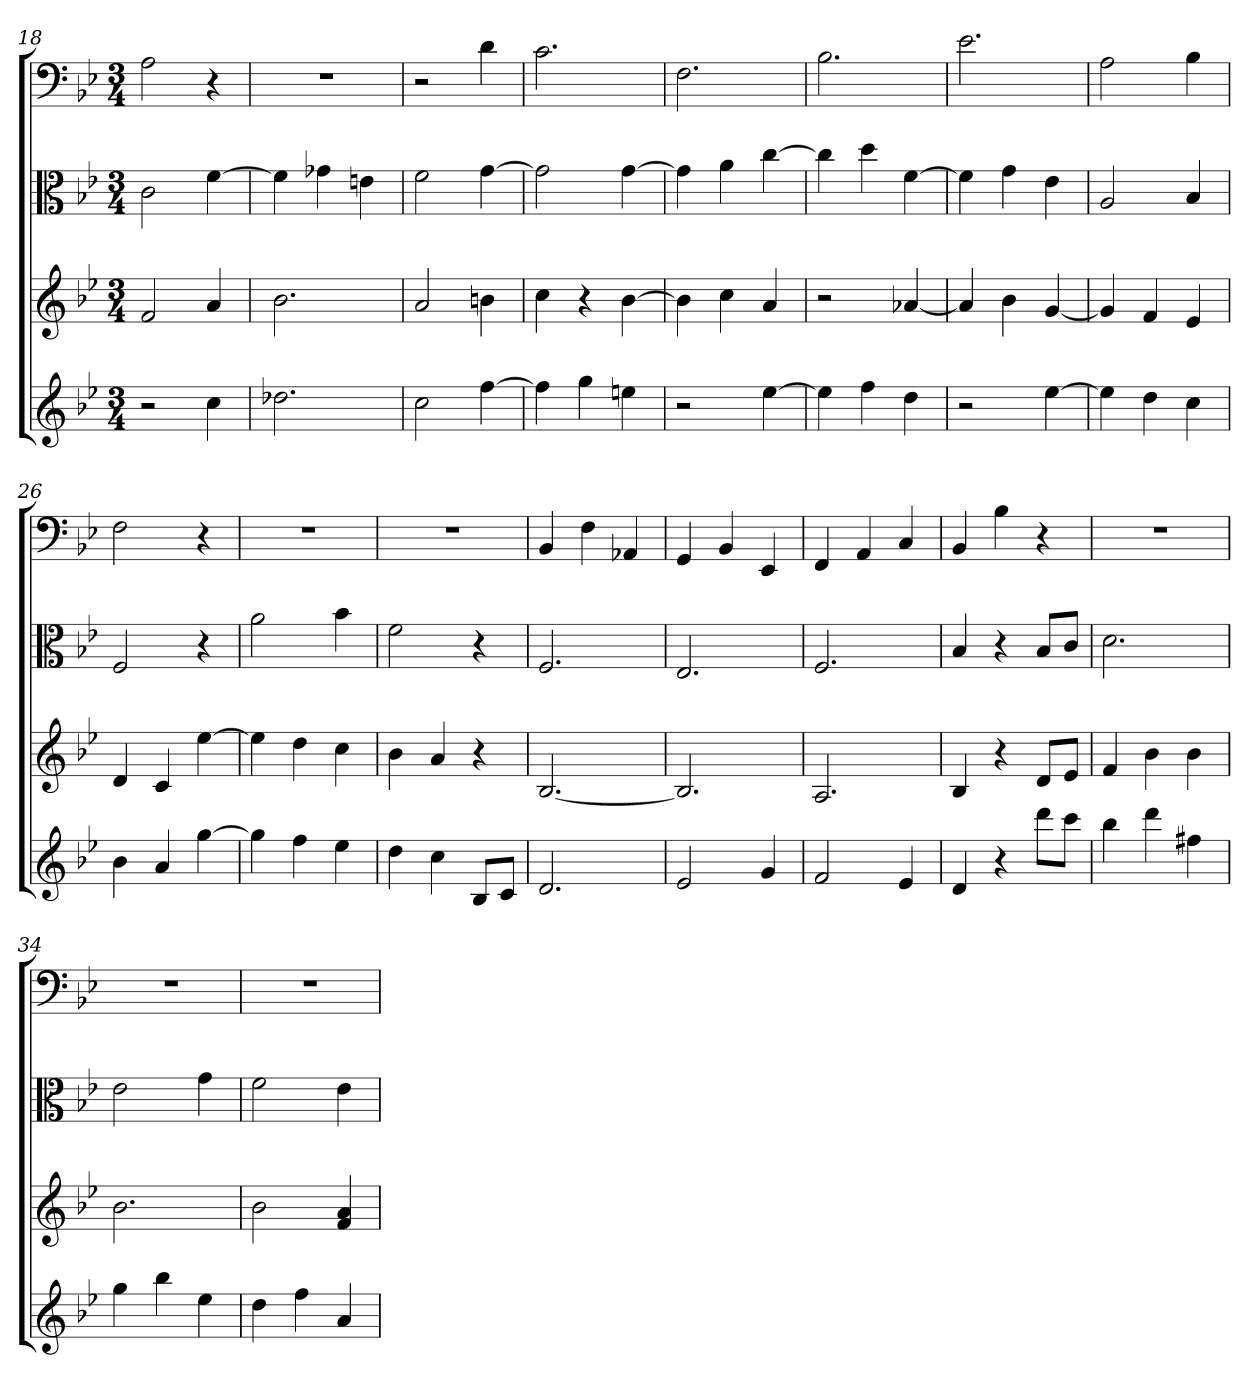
**kern	**kern	**kern	**kern
*part4	*part3	*part2	*part1
*staff4	*staff3	*staff2	*staff1
*	*	*clefC3	*clefF4
*k[b-e-]	*k[b-e-]	*k[b-e-]	*k[b-e-]
*B-:	*B-:	*B-:	*B-:
*M3/4	*M3/4	*M3/4	*M3/4
=18	=18	=18	=18
2r	2f	2c	2A
4cc	4a	[4f	4r
=19	=19	=19	=19
2.dd-X	2.b-	4f]	2.r
.	.	4g-X	.
.	.	4en	.
=20	=20	=20	=20
2cc	2a	2f	2r
[4ff	4bn	[4g	4d
=21	=21	=21	=21
4ff]	4cc	2g]	2.c
4gg	4r	.	.
4een	[4b-	[4g	.
=22	=22	=22	=22
2r	4b-]	4g]	2.F
.	4cc	4a	.
[4ee-	4a	[4cc	.
=23	=23	=23	=23
4ee-]	2r	4cc]	2.B-
4ff	.	4dd	.
4dd	[4a-X	[4f	.
=24	=24	=24	=24
2r	4a-]	4f]	2.e-
.	4b-	4g	.
[4ee-	[4g	4e-	.
=25	=25	=25	=25
4ee-]	4g]	2A	2A
4dd	4f	.	.
4cc	4e-	4B-	4B-
=26	=26	=26	=26
4b-	4d	2F	2F
4a	4c	.	.
[4gg	[4ee-	4r	4r
=27	=27	=27	=27
4gg]	4ee-]	2a	2.r
4ff	4dd	.	.
4ee-	4cc	4b-	.
=28	=28	=28	=28
4dd	4b-	2f	2.r
4cc	4a	.	.
8B-L	4r	4r	.
8cJ	.	.	.
=29	=29	=29	=29
2.d	[2.B-	2.F	4BB-
.	.	.	4F
.	.	.	4AA-X
=30	=30	=30	=30
2e-	2.B-]	2.E-	4GG
.	.	.	4BB-
4g	.	.	4EE-
=31	=31	=31	=31
2f	2.A	2.F	4FF
.	.	.	4AA
4e-	.	.	4C
=32	=32	=32	=32
4d	4B-	4B-	4BB-
4r	4r	4r	4B-
8dddL	8dL	8B-/L	4r
8cccJ	8e-J	8c/J	.
=33	=33	=33	=33
4bb-	4f	2.d	2.r
4ddd	4b-	.	.
4ff#X	4b-	.	.
=34	=34	=34	=34
4gg	2.b-	2e-	2.r
4bb-	.	.	.
4ee-	.	4g	.
=35	=35	=35	=35
4dd	2b-	2f	2.r
4ff	.	.	.
4a	4f 4a	4e-	.
=	=	=	=
*-	*-	*-	*-
